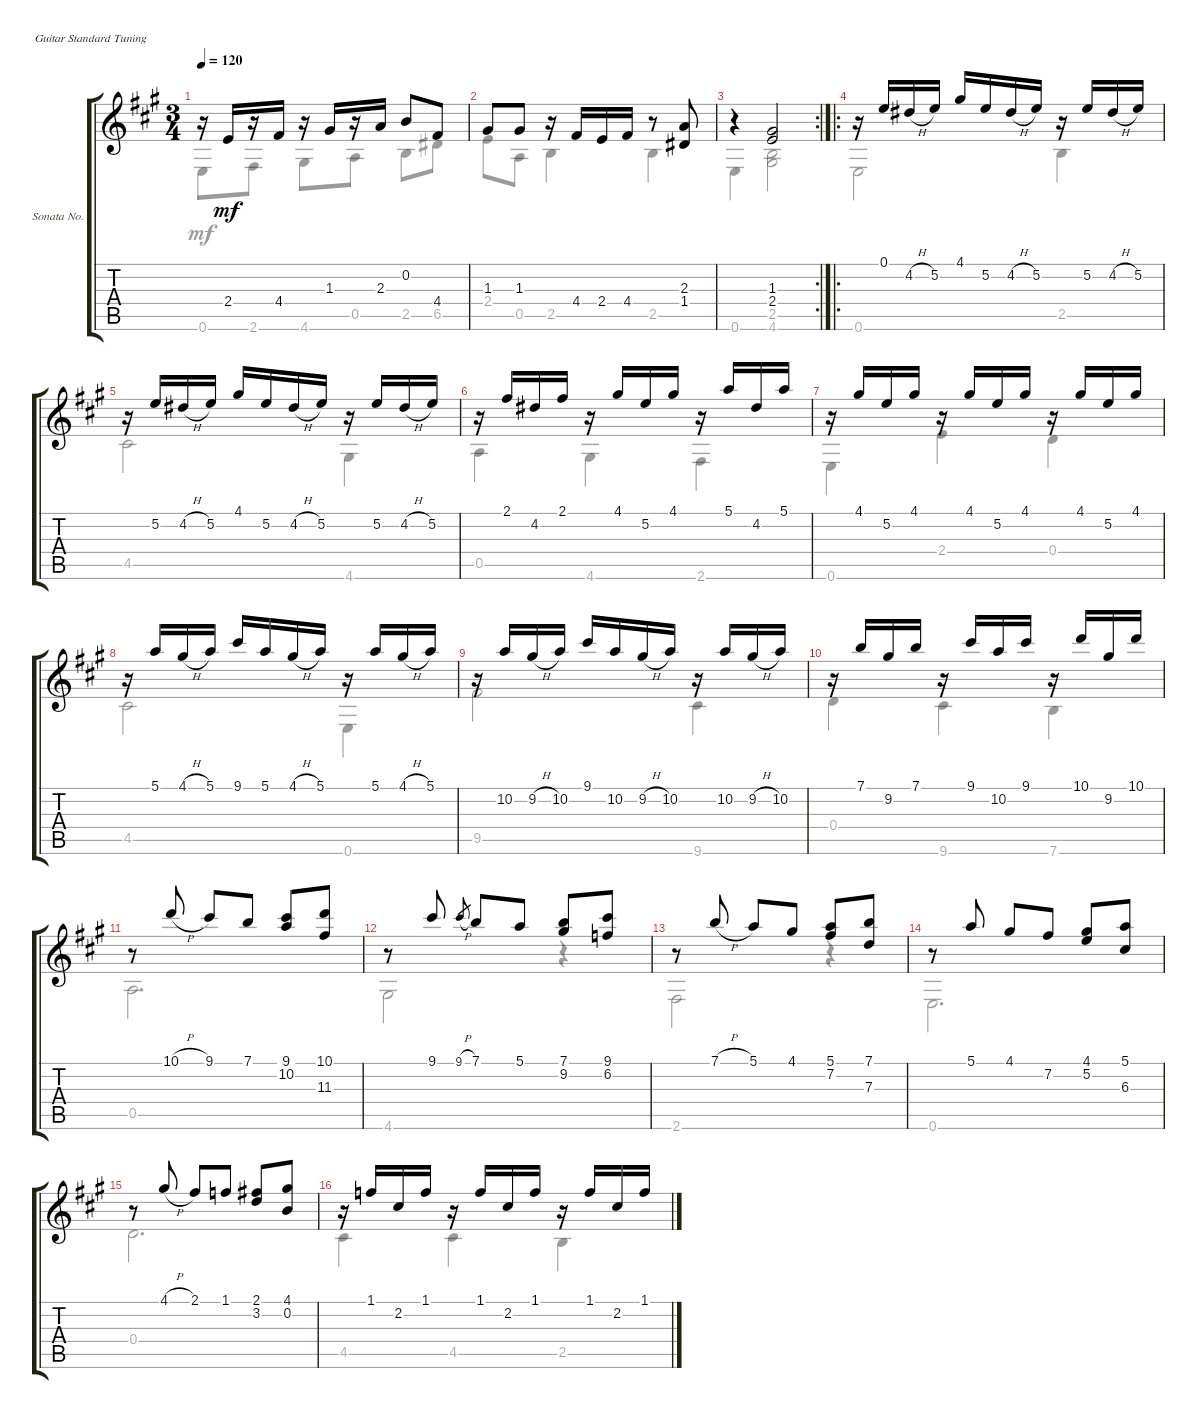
\bracketExtendMode groupsimilarinstruments
\firstSystemTrackNameOrientation horizontal
\otherSystemsTrackNameOrientation horizontal
\track ("Sonata No. 21 in A (D21) - 7. Presto" "Sonata No.") {instrument acousticguitarnylon}
\staff {score tabs}
\tuning (E4 B3 G3 D3 A2 E2)
\voice
\ts (3 4)
\tempo 120
\clef g2
\ks a
r.16{dy mf} 2.4.16 r.16 4.4.16 r.16 1.3.16 r.16 2.3.16 0.2.8 4.4.8 |
1.3.8 1.3.8 r.16 4.4.16 2.4.16 4.4.16 r.8 (2.3 1.4).8 |
\rc 2
r.4 (1.3 2.4).2 |
\ro
r.16 0.1.16 4.2{h}.16 5.2.16 4.1.16 5.2.16 4.2{h}.16 5.2.16 r.16 5.2.16 4.2{h}.16 5.2.16 |
r.16 5.2.16 4.2{h}.16 5.2.16 4.1.16 5.2.16 4.2{h}.16 5.2.16 r.16 5.2.16 4.2{h}.16 5.2.16 |
r.16 2.1.16 4.2.16 2.1.16 r.16 4.1.16 5.2.16 4.1.16 r.16 5.1.16 4.2.16 5.1.16 |
r.16 4.1.16 5.2.16 4.1.16 r.16 4.1.16 5.2.16 4.1.16 r.16 4.1.16 5.2.16 4.1.16 |
r.16 5.1.16 4.1{h}.16 5.1.16 9.1.16 5.1.16 4.1{h}.16 5.1.16 r.16 5.1.16 4.1{h}.16 5.1.16 |
r.16 10.2.16 9.2{h}.16 10.2.16 9.1.16 10.2.16 9.2{h}.16 10.2.16 r.16 10.2.16 9.2{h}.16 10.2.16 |
r.16 7.1.16 9.2.16 7.1.16 r.16 9.1.16 10.2.16 9.1.16 r.16 10.1.16 9.2.16 10.1.16 |
r.8 10.1{h}.8 9.1.8 7.1.8 (9.1 10.2).8 (10.1 11.3).8 |
r.8 9.1.8 9.1{h}.8{gr} 7.1.8 5.1.8 (7.1 9.2).8 (9.1 6.2).8 |
r.8 7.1{h}.8 5.1.8 4.1.8 (5.1 7.2).8 (7.1 7.3).8 |
r.8 5.1.8 4.1.8 7.2.8 (4.1 5.2).8 (5.1 6.3).8 |
r.8 4.1{h}.8 2.1.8 1.1.8 (2.1 3.2).8 (4.1 0.2).8 |
r.16 1.1.16 2.2.16 1.1.16 r.16 1.1.16 2.2.16 1.1.16 r.16 1.1.16 2.2.16 1.1.16
\voice
\clef g2
\ottava regular
\simile none
\ks a
0.6.8{dy mf} 2.6.8 4.6.8 0.5.8 2.5.8 6.5.8 |
2.4.8 0.5.8 2.5.4 2.5.4 |
0.6.4 (2.5 4.6).2 |
0.6.2 2.5.4 |
4.5.2 4.6.4 |
0.5.4 4.6.4 2.6.4 |
0.6.4 2.4.4 0.4.4 |
4.5.2 0.6.4 |
9.5.2 9.6.4 |
0.4.4 9.6.4 7.6.4 |
0.5.2{d} |
4.6.2 r.4 |
2.6.2 r.4 |
0.6.2{d} |
0.4.2{d} |
4.5.4 4.5.4 2.5.4
